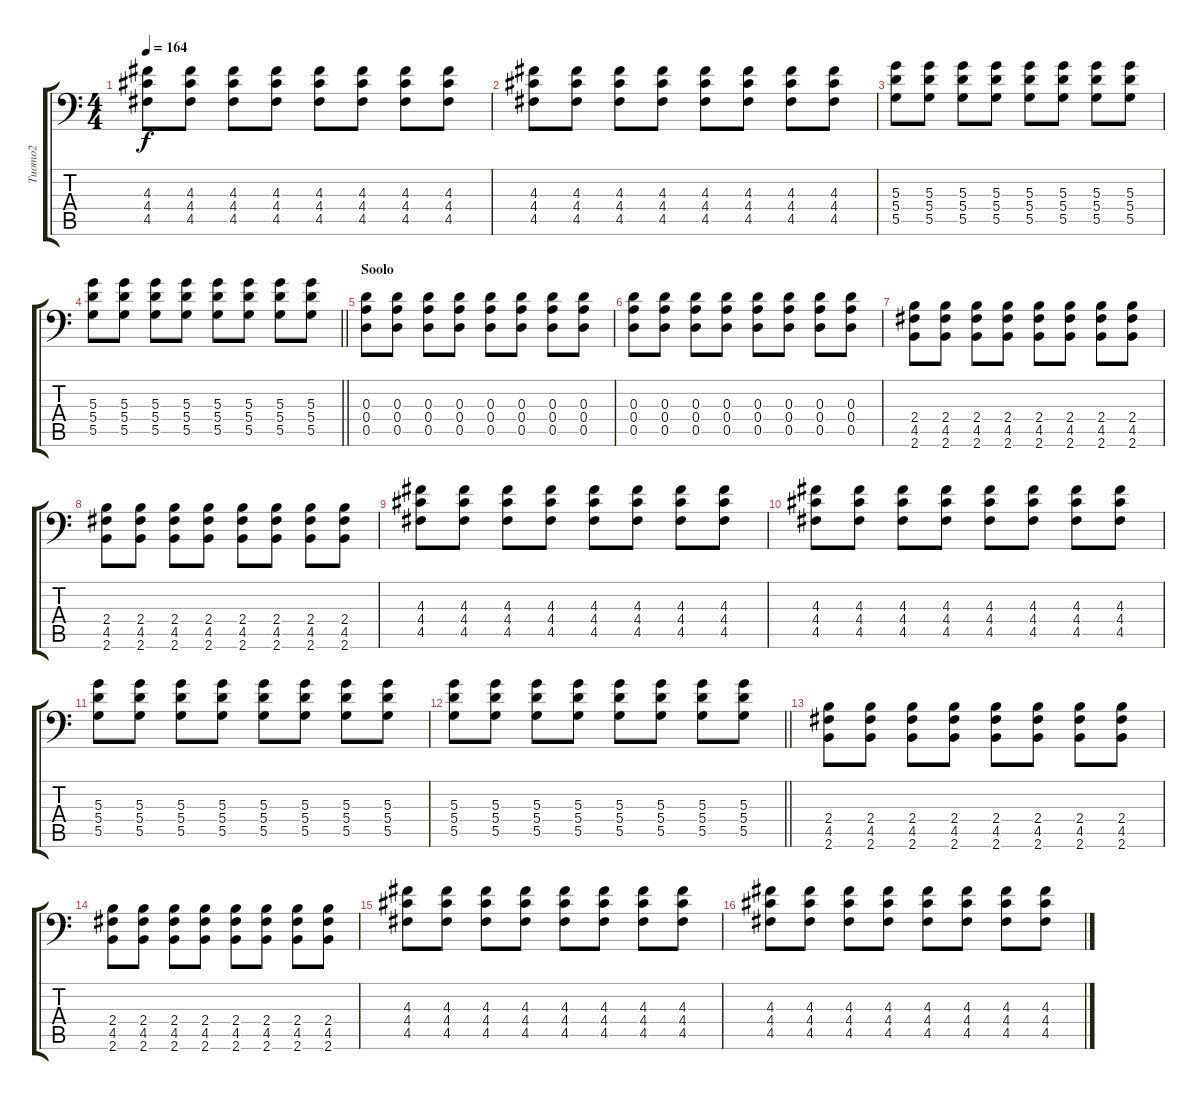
\track ("Tuomo2" "Tuomo2") {instrument distortionguitar}
\staff {score tabs}
\tuning (B3 G3 D3 A2 D2 A1) {hide}
\ts (4 4)
\tempo 164
\clef f4
\ks c
(4.3 4.4 4.5).8{dy f} (4.3 4.4 4.5).8 (4.3 4.4 4.5).8 (4.3 4.4 4.5).8 (4.3 4.4 4.5).8 (4.3 4.4 4.5).8 (4.3 4.4 4.5).8 (4.3 4.4 4.5).8 |
(4.3 4.4 4.5).8 (4.3 4.4 4.5).8 (4.3 4.4 4.5).8 (4.3 4.4 4.5).8 (4.3 4.4 4.5).8 (4.3 4.4 4.5).8 (4.3 4.4 4.5).8 (4.3 4.4 4.5).8 |
(5.3 5.4 5.5).8 (5.3 5.4 5.5).8 (5.3 5.4 5.5).8 (5.3 5.4 5.5).8 (5.3 5.4 5.5).8 (5.3 5.4 5.5).8 (5.3 5.4 5.5).8 (5.3 5.4 5.5).8 |
\barLineRight lightlight
(5.3 5.4 5.5).8 (5.3 5.4 5.5).8 (5.3 5.4 5.5).8 (5.3 5.4 5.5).8 (5.3 5.4 5.5).8 (5.3 5.4 5.5).8 (5.3 5.4 5.5).8 (5.3 5.4 5.5).8 |
\section ("" "Soolo")
(0.3 0.4 0.5).8{volume 13 balance 16 instrument distortionguitar} (0.3 0.4 0.5).8 (0.3 0.4 0.5).8 (0.3 0.4 0.5).8 (0.3 0.4 0.5).8 (0.3 0.4 0.5).8 (0.3 0.4 0.5).8 (0.3 0.4 0.5).8 |
(0.3 0.4 0.5).8 (0.3 0.4 0.5).8 (0.3 0.4 0.5).8 (0.3 0.4 0.5).8 (0.3 0.4 0.5).8 (0.3 0.4 0.5).8 (0.3 0.4 0.5).8 (0.3 0.4 0.5).8 |
(2.4 4.5 2.6).8 (2.4 4.5 2.6).8 (2.4 4.5 2.6).8 (2.4 4.5 2.6).8 (2.4 4.5 2.6).8 (2.4 4.5 2.6).8 (2.4 4.5 2.6).8 (2.4 4.5 2.6).8 |
(2.4 4.5 2.6).8 (2.4 4.5 2.6).8 (2.4 4.5 2.6).8 (2.4 4.5 2.6).8 (2.4 4.5 2.6).8 (2.4 4.5 2.6).8 (2.4 4.5 2.6).8 (2.4 4.5 2.6).8 |
(4.3 4.4 4.5).8 (4.3 4.4 4.5).8 (4.3 4.4 4.5).8 (4.3 4.4 4.5).8 (4.3 4.4 4.5).8 (4.3 4.4 4.5).8 (4.3 4.4 4.5).8 (4.3 4.4 4.5).8 |
(4.3 4.4 4.5).8 (4.3 4.4 4.5).8 (4.3 4.4 4.5).8 (4.3 4.4 4.5).8 (4.3 4.4 4.5).8 (4.3 4.4 4.5).8 (4.3 4.4 4.5).8 (4.3 4.4 4.5).8 |
(5.3 5.4 5.5).8 (5.3 5.4 5.5).8 (5.3 5.4 5.5).8 (5.3 5.4 5.5).8 (5.3 5.4 5.5).8 (5.3 5.4 5.5).8 (5.3 5.4 5.5).8 (5.3 5.4 5.5).8 |
\barLineRight lightlight
(5.3 5.4 5.5).8 (5.3 5.4 5.5).8 (5.3 5.4 5.5).8 (5.3 5.4 5.5).8 (5.3 5.4 5.5).8 (5.3 5.4 5.5).8 (5.3 5.4 5.5).8 (5.3 5.4 5.5).8 |
(2.4 4.5 2.6).8 (2.4 4.5 2.6).8 (2.4 4.5 2.6).8 (2.4 4.5 2.6).8 (2.4 4.5 2.6).8 (2.4 4.5 2.6).8 (2.4 4.5 2.6).8 (2.4 4.5 2.6).8 |
(2.4 4.5 2.6).8 (2.4 4.5 2.6).8 (2.4 4.5 2.6).8 (2.4 4.5 2.6).8 (2.4 4.5 2.6).8 (2.4 4.5 2.6).8 (2.4 4.5 2.6).8 (2.4 4.5 2.6).8 |
(4.3 4.4 4.5).8 (4.3 4.4 4.5).8 (4.3 4.4 4.5).8 (4.3 4.4 4.5).8 (4.3 4.4 4.5).8 (4.3 4.4 4.5).8 (4.3 4.4 4.5).8 (4.3 4.4 4.5).8 |
(4.3 4.4 4.5).8 (4.3 4.4 4.5).8 (4.3 4.4 4.5).8 (4.3 4.4 4.5).8 (4.3 4.4 4.5).8 (4.3 4.4 4.5).8 (4.3 4.4 4.5).8 (4.3 4.4 4.5).8
